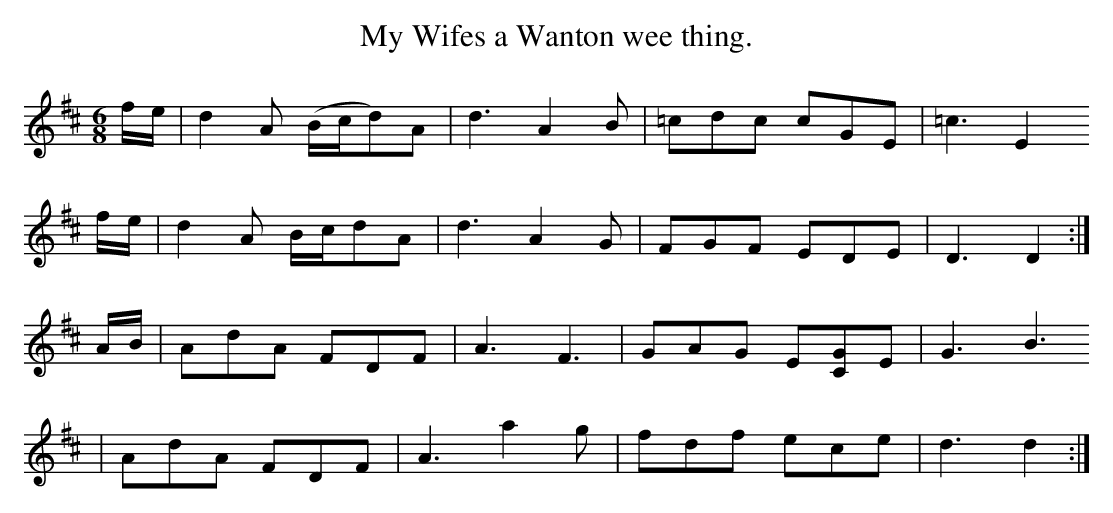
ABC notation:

X:1
T:My Wifes a Wanton wee thing.
M:6/8
L:1/8
K:D
f/e/|d2A (B/c/d)A|d3 A2B|=cdc cGE   |=c3 E2
f/e/|d2A  B/c/dA |d3 A2G| FGF EDE   | D3 D2:|
A/B/|AdA  FDF    |A3 F3 | GAG E[GC]E| G3 B3
    |AdA  FDF    |A3 a2g| fdf ece   | d3 d2:|
